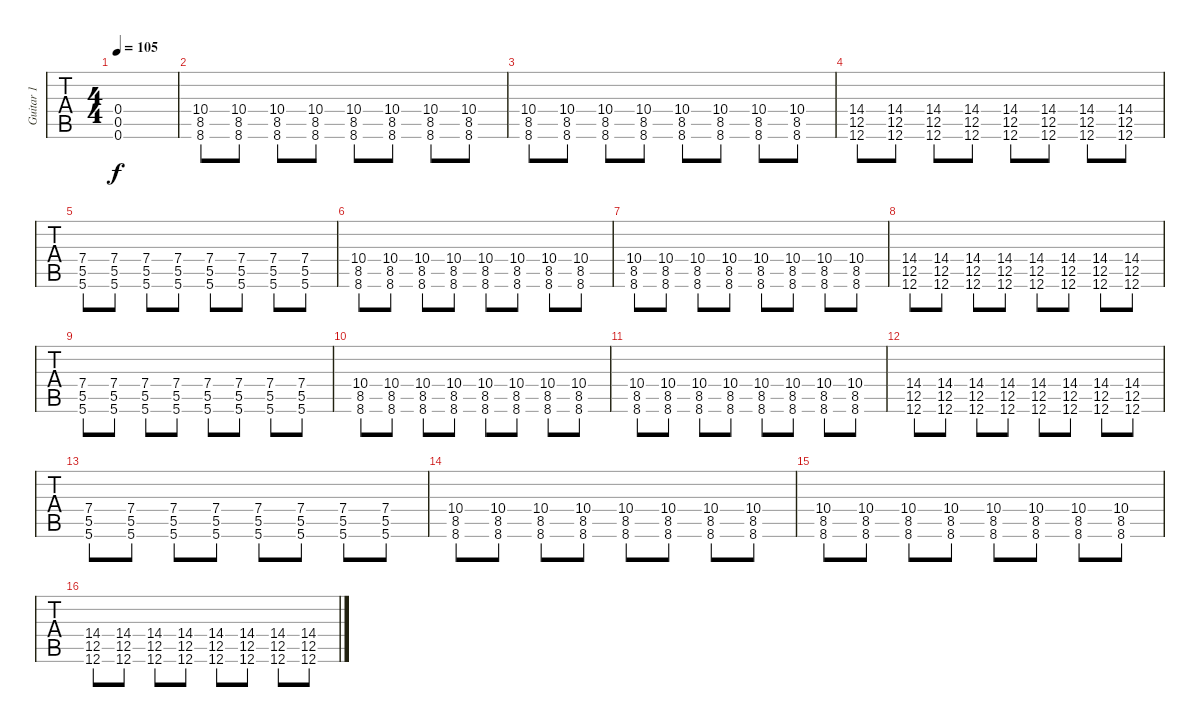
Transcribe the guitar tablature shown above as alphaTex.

\track ("Guitar 1" "Guitar 1") {instrument distortionguitar}
\staff {tabs}
\tuning (Eb4 Bb3 Gb3 Db3 Ab2 Db2) {hide}
\ts (4 4)
\tempo 105
\clef g2
\ks c
(0.4{t} 0.5{t} 0.6{t}).1{dy f} |
(10.4 8.5 8.6).8 (10.4 8.5 8.6).8 (10.4 8.5 8.6).8 (10.4 8.5 8.6).8 (10.4 8.5 8.6).8 (10.4 8.5 8.6).8 (10.4 8.5 8.6).8 (10.4 8.5 8.6).8 |
(10.4 8.5 8.6).8 (10.4 8.5 8.6).8 (10.4 8.5 8.6).8 (10.4 8.5 8.6).8 (10.4 8.5 8.6).8 (10.4 8.5 8.6).8 (10.4 8.5 8.6).8 (10.4 8.5 8.6).8 |
(14.4 12.5 12.6).8 (14.4 12.5 12.6).8 (14.4 12.5 12.6).8 (14.4 12.5 12.6).8 (14.4 12.5 12.6).8 (14.4 12.5 12.6).8 (14.4 12.5 12.6).8 (14.4 12.5 12.6).8 |
(7.4 5.5 5.6).8 (7.4 5.5 5.6).8 (7.4 5.5 5.6).8 (7.4 5.5 5.6).8 (7.4 5.5 5.6).8 (7.4 5.5 5.6).8 (7.4 5.5 5.6).8 (7.4 5.5 5.6).8 |
(10.4 8.5 8.6).8 (10.4 8.5 8.6).8 (10.4 8.5 8.6).8 (10.4 8.5 8.6).8 (10.4 8.5 8.6).8 (10.4 8.5 8.6).8 (10.4 8.5 8.6).8 (10.4 8.5 8.6).8 |
(10.4 8.5 8.6).8 (10.4 8.5 8.6).8 (10.4 8.5 8.6).8 (10.4 8.5 8.6).8 (10.4 8.5 8.6).8 (10.4 8.5 8.6).8 (10.4 8.5 8.6).8 (10.4 8.5 8.6).8 |
(14.4 12.5 12.6).8 (14.4 12.5 12.6).8 (14.4 12.5 12.6).8 (14.4 12.5 12.6).8 (14.4 12.5 12.6).8 (14.4 12.5 12.6).8 (14.4 12.5 12.6).8 (14.4 12.5 12.6).8 |
(7.4 5.5 5.6).8 (7.4 5.5 5.6).8 (7.4 5.5 5.6).8 (7.4 5.5 5.6).8 (7.4 5.5 5.6).8 (7.4 5.5 5.6).8 (7.4 5.5 5.6).8 (7.4 5.5 5.6).8 |
(10.4 8.5 8.6).8 (10.4 8.5 8.6).8 (10.4 8.5 8.6).8 (10.4 8.5 8.6).8 (10.4 8.5 8.6).8 (10.4 8.5 8.6).8 (10.4 8.5 8.6).8 (10.4 8.5 8.6).8 |
(10.4 8.5 8.6).8 (10.4 8.5 8.6).8 (10.4 8.5 8.6).8 (10.4 8.5 8.6).8 (10.4 8.5 8.6).8 (10.4 8.5 8.6).8 (10.4 8.5 8.6).8 (10.4 8.5 8.6).8 |
(14.4 12.5 12.6).8 (14.4 12.5 12.6).8 (14.4 12.5 12.6).8 (14.4 12.5 12.6).8 (14.4 12.5 12.6).8 (14.4 12.5 12.6).8 (14.4 12.5 12.6).8 (14.4 12.5 12.6).8 |
(7.4 5.5 5.6).8 (7.4 5.5 5.6).8 (7.4 5.5 5.6).8 (7.4 5.5 5.6).8 (7.4 5.5 5.6).8 (7.4 5.5 5.6).8 (7.4 5.5 5.6).8 (7.4 5.5 5.6).8 |
(10.4 8.5 8.6).8 (10.4 8.5 8.6).8 (10.4 8.5 8.6).8 (10.4 8.5 8.6).8 (10.4 8.5 8.6).8 (10.4 8.5 8.6).8 (10.4 8.5 8.6).8 (10.4 8.5 8.6).8 |
(10.4 8.5 8.6).8 (10.4 8.5 8.6).8 (10.4 8.5 8.6).8 (10.4 8.5 8.6).8 (10.4 8.5 8.6).8 (10.4 8.5 8.6).8 (10.4 8.5 8.6).8 (10.4 8.5 8.6).8 |
(14.4 12.5 12.6).8 (14.4 12.5 12.6).8 (14.4 12.5 12.6).8 (14.4 12.5 12.6).8 (14.4 12.5 12.6).8 (14.4 12.5 12.6).8 (14.4 12.5 12.6).8 (14.4 12.5 12.6).8
